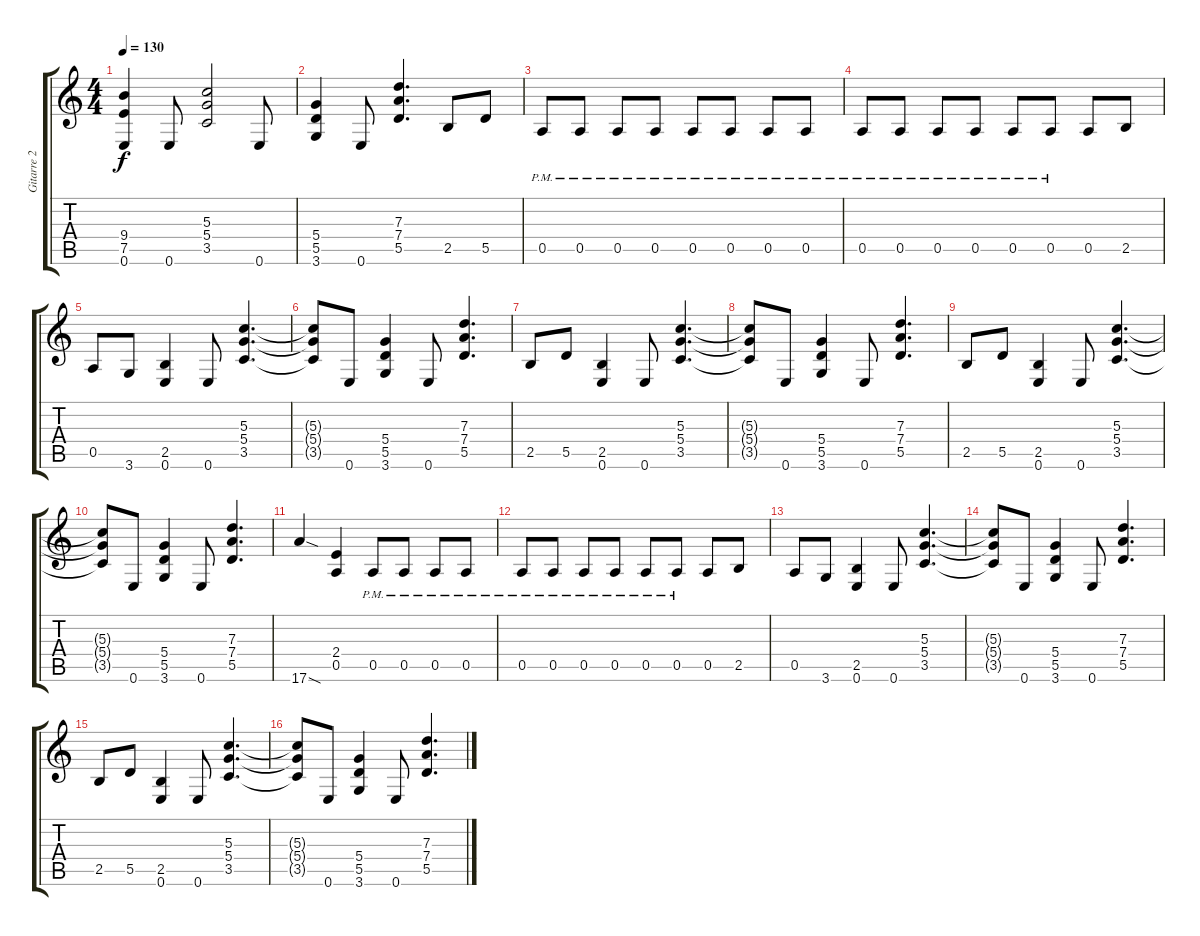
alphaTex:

\track ("Gitarre 2 (for thicker sound)" "Gitarre 2 ") {instrument distortionguitar}
\staff {score tabs}
\tuning (E4 B3 G3 D3 A2 E2) {hide}
\ts (4 4)
\tempo 130
\clef g2
\ks c
(9.4 7.5 0.6).4{dy f} 0.6.8 (5.3 5.4 3.5).2 0.6.8 |
(5.4 5.5 3.6).4 0.6.8 (7.3 7.4 5.5).4{d} 2.5.8 5.5.8 |
0.5{pm}.8 0.5{pm}.8 0.5{pm}.8 0.5{pm}.8 0.5{pm}.8 0.5{pm}.8 0.5{pm}.8 0.5{pm}.8 |
0.5{pm}.8 0.5{pm}.8 0.5{pm}.8 0.5{pm}.8 0.5{pm}.8 0.5{pm}.8 0.5.8 2.5.8 |
0.5.8 3.6.8 (2.5 0.6).4 0.6.8 (5.3 5.4 3.5).4{d} |
(5.3{t} 5.4{t} 3.5{t}).8 0.6.8 (5.4 5.5 3.6).4 0.6.8 (7.3 7.4 5.5).4{d} |
2.5.8 5.5.8 (2.5 0.6).4 0.6.8 (5.3 5.4 3.5).4{d} |
(5.3{t} 5.4{t} 3.5{t}).8 0.6.8 (5.4 5.5 3.6).4 0.6.8 (7.3 7.4 5.5).4{d} |
2.5.8 5.5.8 (2.5 0.6).4 0.6.8 (5.3 5.4 3.5).4{d} |
(5.3{t} 5.4{t} 3.5{t}).8 0.6.8 (5.4 5.5 3.6).4 0.6.8 (7.3 7.4 5.5).4{d} |
17.6{sod}.4 (2.4 0.5).4 0.5{pm}.8 0.5{pm}.8 0.5{pm}.8 0.5{pm}.8 |
0.5{pm}.8 0.5{pm}.8 0.5{pm}.8 0.5{pm}.8 0.5{pm}.8 0.5{pm}.8 0.5.8 2.5.8 |
0.5.8 3.6.8 (2.5 0.6).4 0.6.8 (5.3 5.4 3.5).4{d} |
(5.3{t} 5.4{t} 3.5{t}).8 0.6.8 (5.4 5.5 3.6).4 0.6.8 (7.3 7.4 5.5).4{d} |
2.5.8 5.5.8 (2.5 0.6).4 0.6.8 (5.3 5.4 3.5).4{d} |
(5.3{t} 5.4{t} 3.5{t}).8 0.6.8 (5.4 5.5 3.6).4 0.6.8 (7.3 7.4 5.5).4{d}
